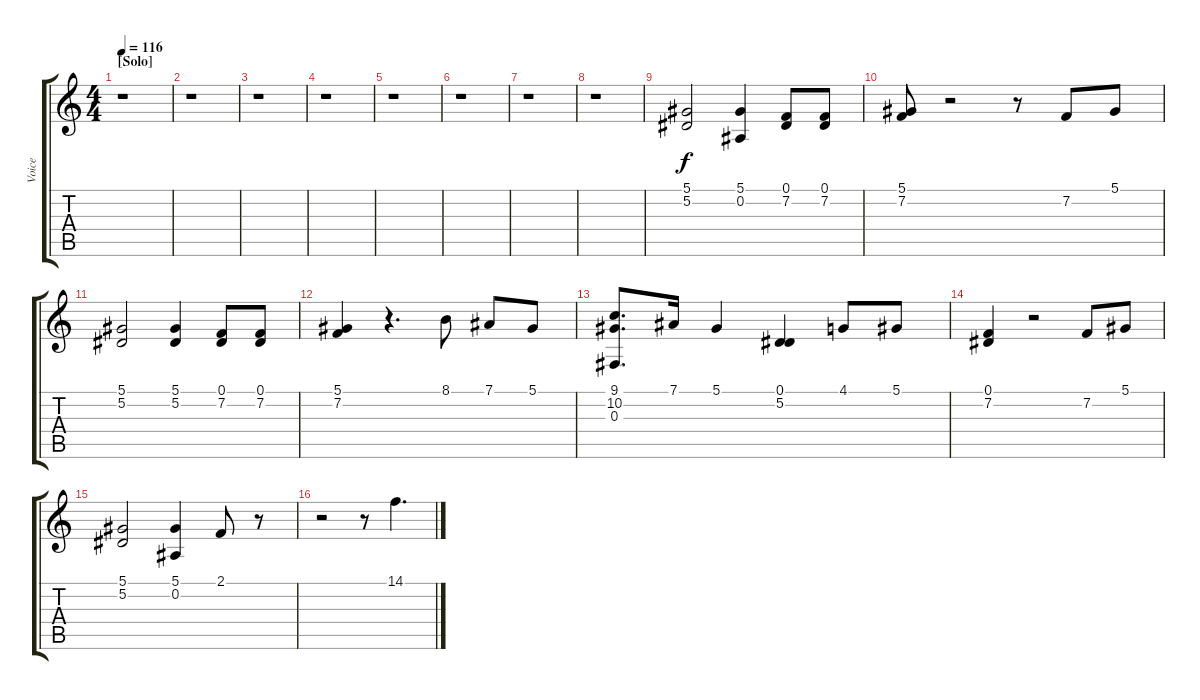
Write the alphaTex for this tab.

\track ("Voice" "Voice") {instrument flute}
\staff {score tabs}
\tuning (Eb4 Bb3 Gb3 Db3 Ab2 Eb2) {hide}
\ts (4 4)
\section ("" "[Solo]")
\tempo 116
\clef g2
\ks c
r.1{dy f} |
r.1 |
r.1 |
r.1 |
r.1 |
r.1 |
r.1 |
r.1 |
(5.1 5.2).2 (5.1 0.2).4 (0.1 7.2).8 (0.1 7.2).8 |
(5.1 7.2).8 r.2 r.8 7.2.8 5.1.8 |
(5.1 5.2).2 (5.1 5.2).4 (0.1 7.2).8 (0.1 7.2).8 |
(5.1 7.2).4 r.4{d} 8.1.8 7.1.8 5.1.8 |
(9.1 10.2 0.3).8{d} 7.1.16 5.1.4 (0.1 5.2).4 4.1.8 5.1.8 |
(0.1 7.2).4 r.2 7.2.8 5.1.8 |
(5.1 5.2).2 (5.1 0.2).4 2.1.8 r.8 |
r.2 r.8 14.1.4{d}
